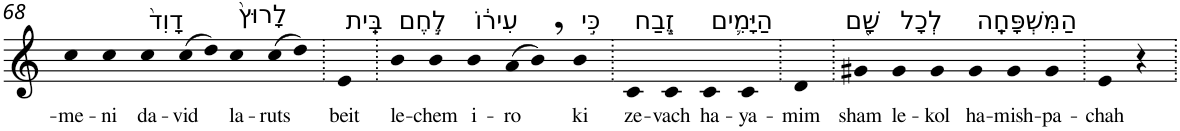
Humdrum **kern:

**kern	**text
*part1	*part1
*staff1	*staff1
*I"Piano	*
*I'Pno	*
!!LO:PB:g=z
*clefG2	*
*k[]	*
=68	=68
!	!LO:LY:b
4cc	-me-
!	!LO:LY:b
4cc	-ni
!LO:TX:a:t=דָוִד֙	!
!	!LO:LY:b
4cc	da-
!	!LO:LY:b
(>8cc	-vid
8dd)	.
!LO:TX:a:t=לָרוּץ֙	!
!	!LO:LY:b
4cc	la-
!	!LO:LY:b
(>8cc	-ruts
8dd)	.
=69.	=69.
!LO:TX:a:t=בֵּֽית	!
!	!LO:LY:b
4e	beit
=70.	=70.
!LO:TX:a:t=לֶ֣חֶם	!
!	!LO:LY:b
4b	le-
!	!LO:LY:b
4b	-chem
!LO:TX:a:t=עִיר֔וֹ	!
!	!LO:LY:b
4b	i-
!	!LO:LY:b
(>8a	-ro
8b,)	.
!LO:TX:a:t=כִּ֣י	!
!	!LO:LY:b
4b	ki
=71.	=71.
!LO:TX:a:t=זֶ֧בַח	!
!	!LO:LY:b
4c	ze-
!	!LO:LY:b
4c	-vach
!LO:TX:a:t=הַיָּמִ֛ים	!
!	!LO:LY:b
4c	ha-
!	!LO:LY:b
4c	-ya-
=72.	=72.
!	!LO:LY:b
4d	-mim
=73.	=73.
!LO:TX:a:t=שָׁ֖ם	!
!	!LO:LY:b
4g#X	sham
!LO:TX:a:t=לְכָל	!
!	!LO:LY:b
4g#	le-
!	!LO:LY:b
4g#	-kol
!LO:TX:a:t=הַמִּשְׁפָּחָֽה	!
!	!LO:LY:b
4g#	ha-
!	!LO:LY:b
4g#	-mish-
!	!LO:LY:b
4g#	-pa-
=74.	=74.
!	!LO:LY:b
4e	-chah
4r	.
=.	=.
*-	*-
